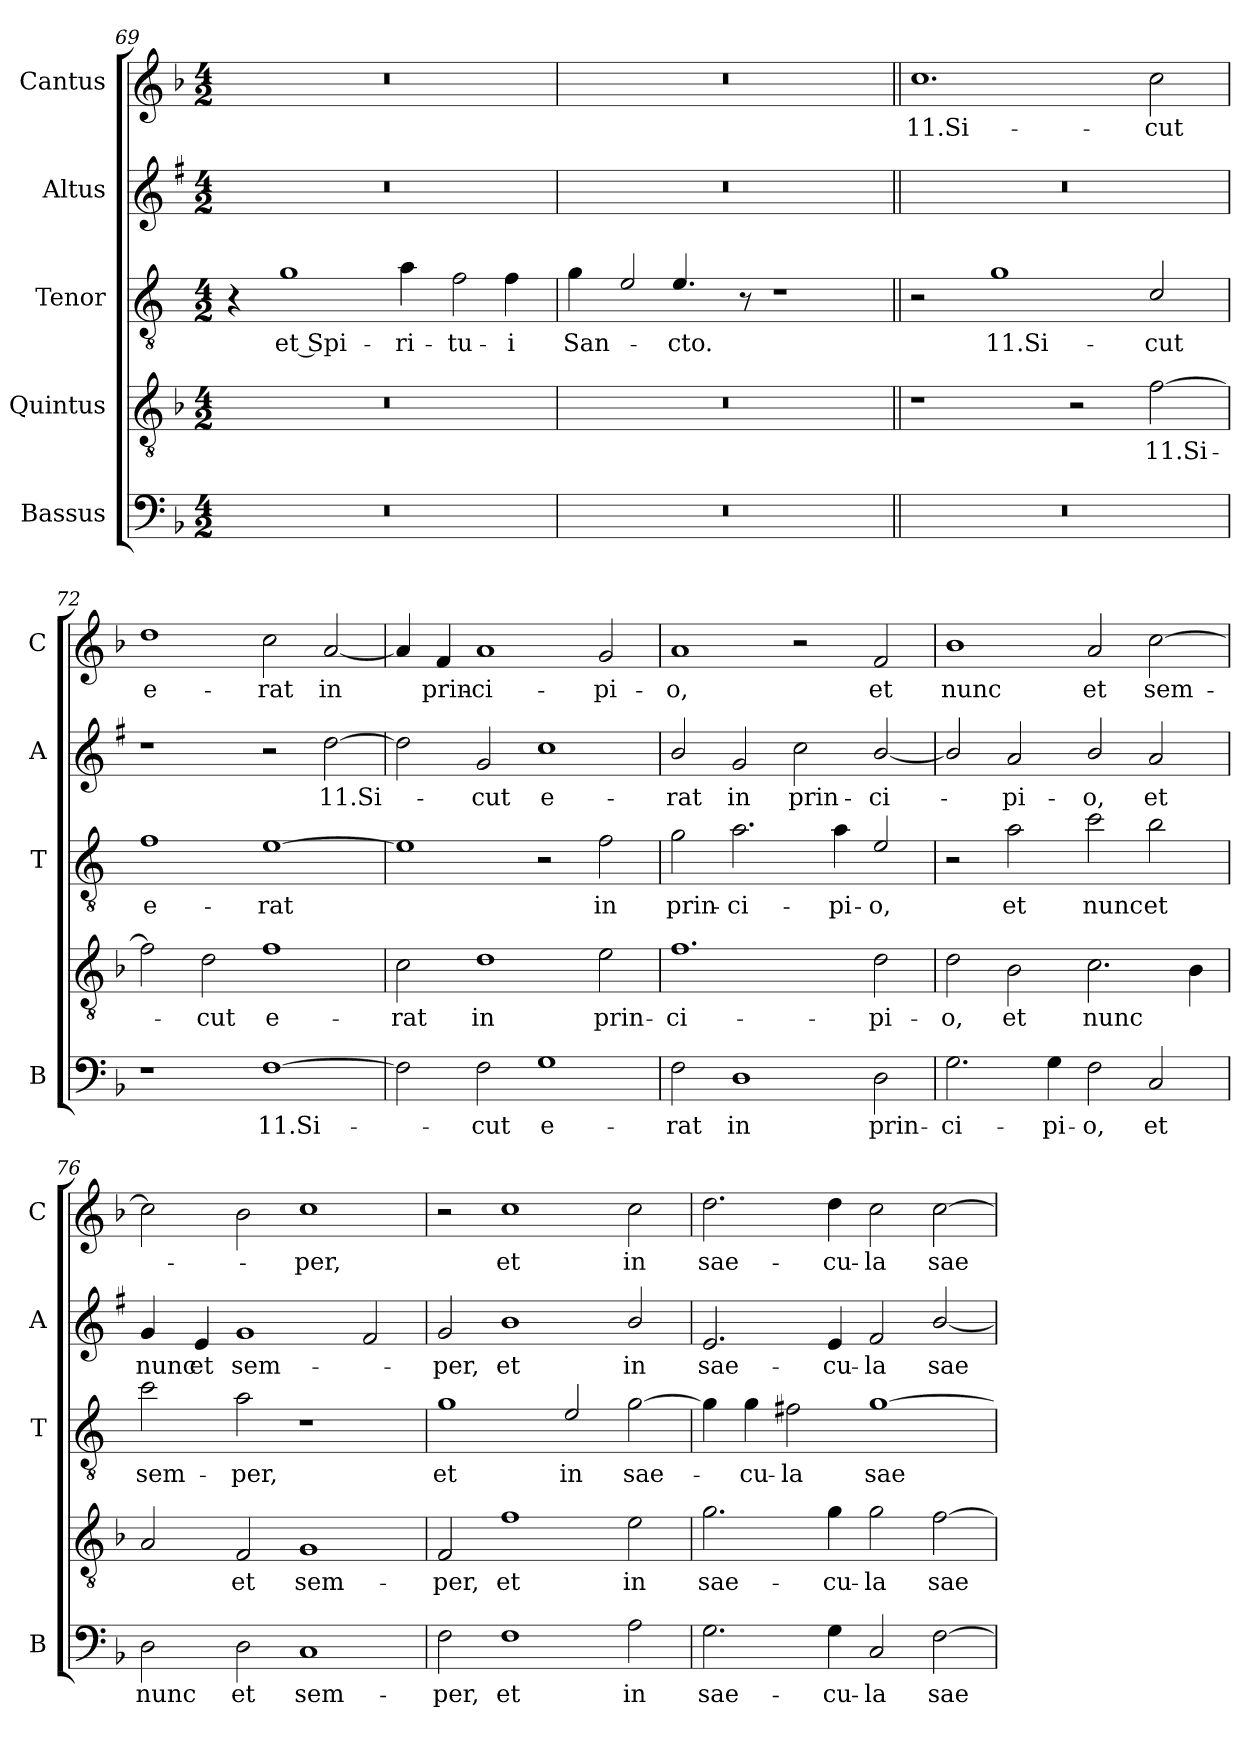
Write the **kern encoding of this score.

**kern	**text	**kern	**text	**kern	**text	**kern	**text	**kern	**text
*part5	*part5	*part4	*part4	*part3	*part3	*part2	*part2	*part1	*part1
*staff5	*staff5	*staff4	*staff4	*staff3	*staff3	*staff2	*staff2	*staff1	*staff1
*I"Bassus	*	*I"Quintus	*	*I"Tenor	*	*I"Altus	*	*I"Cantus	*
*I'B	*	*	*	*I'T	*	*I'A	*	*I'C	*
*clefF4	*	*clefGv2	*	*clefGv2	*	*clefG2	*	*clefG2	*
*	*	*	*	*ITrd4c7	*	*ITrd1c2	*	*	*
*k[b-]	*	*k[b-]	*	*k[b-]	*	*k[b-]	*	*k[b-]	*
*F:	*	*F:	*	*F:	*	*F:	*	*F:	*
*M4/2	*	*M4/2	*	*M4/2	*	*M4/2	*	*M4/2	*
=69	=69	=69	=69	=69	=69	=69	=69	=69	=69
0r	.	0r	.	4r	.	0r	.	0r	.
!	!	!	!	!	!LO:LY:b	!	!	!	!
.	.	.	.	1c	et Spi-	.	.	.	.
!	!	!	!	!	!LO:LY:b	!	!	!	!
.	.	.	.	4d\	-ri-	.	.	.	.
!	!	!	!	!LO:N:head=open	!LO:LY:b	!	!	!	!
.	.	.	.	4B-\	-tu-	.	.	.	.
!	!	!	!	!	!LO:LY:b	!	!	!	!
.	.	.	.	4B-\	-i	.	.	.	.
=70	=70	=70	=70	=70	=70	=70	=70	=70	=70
!	!	!	!	!	!LO:LY:b	!	!	!	!
0r	.	0r	.	4c\	San-	0r	.	0r	.
!	!	!	!	!LO:N:head=open	!	!	!	!	!
.	.	.	.	4A/	.	.	.	.	.
!	!	!	!	!	!LO:LY:b	!	!	!	!
.	.	.	.	4.A/	-cto.	.	.	.	.
.	.	.	.	8r	.	.	.	.	.
.	.	.	.	1r	.	.	.	.	.
!!LO:PB:g=z
=71||	=71||	=71||	=71||	=71||	=71||	=71||	=71||	=71||	=71||
!	!	!	!	!	!	!	!	!	!LO:LY:b
0r	.	1r	.	2r	.	0r	.	1.cc	11.Si-
!	!	!	!	!	!LO:LY:b	!	!	!	!
.	.	.	.	1c	11.Si-	.	.	.	.
.	.	2r	.	.	.	.	.	.	.
!	!	!	!LO:LY:b	!	!LO:LY:b	!	!	!	!LO:LY:b
.	.	[2f\	11.Si-	2F/	-cut	.	.	2cc\	-cut
=72	=72	=72	=72	=72	=72	=72	=72	=72	=72
!	!	!	!	!	!LO:LY:b	!	!	!	!LO:LY:b
1r	.	2f\]	.	1B-	e-	1r	.	1dd	e-
!	!	!	!LO:LY:b	!	!	!	!	!	!
.	.	2d\	-cut	.	.	.	.	.	.
!	!LO:LY:b	!	!LO:LY:b	!	!LO:LY:b	!	!	!	!LO:LY:b
[1F	11.Si-	1f	e-	[1A	-rat	2r	.	2cc\	-rat
!	!	!	!	!	!	!	!LO:LY:b	!	!LO:LY:b
.	.	.	.	.	.	[2cc\	11.Si-	[2a/	in
=73	=73	=73	=73	=73	=73	=73	=73	=73	=73
!	!	!	!LO:LY:b	!	!	!	!	!	!
2F\]	.	2c\	-rat	1A]	.	2cc\]	.	4a/]	.
!	!	!	!	!	!	!	!	!	!LO:LY:b
.	.	.	.	.	.	.	.	4f/	prin-
!	!LO:LY:b	!	!LO:LY:b	!	!	!	!LO:LY:b	!	!LO:LY:b
2F\	-cut	1d	in	.	.	2f/	-cut	1a	-ci-
!	!LO:LY:b	!	!	!	!	!	!LO:LY:b	!	!
1G	e-	.	.	2r	.	1b-	e-	.	.
!	!	!	!LO:LY:b	!	!LO:LY:b	!	!	!	!LO:LY:b
.	.	2e\	prin-	2B-\	in	.	.	2g/	-pi-
=74	=74	=74	=74	=74	=74	=74	=74	=74	=74
!	!LO:LY:b	!	!LO:LY:b	!	!LO:LY:b	!	!LO:LY:b	!	!LO:LY:b
2F\	-rat	1.f	-ci-	2c\	prin-	2a/	-rat	1a	-o,
!	!LO:LY:b	!	!	!	!LO:LY:b	!	!LO:LY:b	!	!
1D	in	.	.	2.d\	-ci-	2f/	in	.	.
!	!	!	!	!	!	!	!LO:LY:b	!	!
.	.	.	.	.	.	2b-\	prin-	2r	.
!	!	!	!	!	!LO:LY:b	!	!	!	!
.	.	.	.	4d\	-pi-	.	.	.	.
!	!LO:LY:b	!	!LO:LY:b	!	!LO:LY:b	!	!LO:LY:b	!	!LO:LY:b
2D\	prin-	2d\	-pi-	2A/	-o,	[2a/	-ci-	2f/	et
=75	=75	=75	=75	=75	=75	=75	=75	=75	=75
!	!LO:LY:b	!	!LO:LY:b	!	!	!	!	!	!LO:LY:b
2.G\	-ci-	2d\	-o,	2r	.	2a/]	.	1b-	nunc
!	!	!	!LO:LY:b	!	!LO:LY:b	!	!LO:LY:b	!	!
.	.	2B-\	et	2d\	et	2g/	-pi-	.	.
!	!LO:LY:b	!	!	!	!	!	!	!	!
4G\	-pi-	.	.	.	.	.	.	.	.
!	!LO:LY:b	!	!LO:LY:b	!	!LO:LY:b	!	!LO:LY:b	!	!LO:LY:b
2F\	-o,	2.c\	nunc	2f\	nunc	2a/	-o,	2a/	et
!	!LO:LY:b	!	!	!	!LO:LY:b	!	!LO:LY:b	!	!LO:LY:b
2C/	et	.	.	2e\	et	2g/	et	[2cc\	sem-
.	.	4B-\	.	.	.	.	.	.	.
!!LO:LB:g=z
=76	=76	=76	=76	=76	=76	=76	=76	=76	=76
!	!LO:LY:b	!	!	!	!LO:LY:b	!	!LO:LY:b	!	!
2D\	nunc	2A/	.	2f\	sem-	4f/	nunc	2cc\]	.
!	!	!	!	!	!	!	!LO:LY:b	!	!
.	.	.	.	.	.	4d/	et	.	.
!	!LO:LY:b	!	!LO:LY:b	!	!LO:LY:b	!	!LO:LY:b	!	!
2D\	et	2F/	et	2d\	-per,	1f	sem-	2b-\	.
!	!LO:LY:b	!	!LO:LY:b	!	!	!	!	!	!LO:LY:b
1C	sem-	1G	sem-	1r	.	.	.	1cc	-per,
.	.	.	.	.	.	2e/	.	.	.
=77	=77	=77	=77	=77	=77	=77	=77	=77	=77
!	!LO:LY:b	!	!LO:LY:b	!	!LO:LY:b	!	!LO:LY:b	!	!
2F\	-per,	2F/	-per,	1c	et	2f/	-per,	2r	.
!	!LO:LY:b	!	!LO:LY:b	!	!	!	!LO:LY:b	!	!LO:LY:b
1F	et	1f	et	.	.	1a	et	1cc	et
!	!	!	!	!	!LO:LY:b	!	!	!	!
.	.	.	.	2A/	in	.	.	.	.
!	!LO:LY:b	!	!LO:LY:b	!	!LO:LY:b	!	!LO:LY:b	!	!LO:LY:b
2A\	in	2e\	in	[2c\	sae-	2a/	in	2cc\	in
=78	=78	=78	=78	=78	=78	=78	=78	=78	=78
!	!LO:LY:b	!	!LO:LY:b	!	!	!	!LO:LY:b	!	!LO:LY:b
2.G\	sae-	2.g\	sae-	4c\]	.	2.d/	sae-	2.dd\	sae-
!	!	!	!	!	!LO:LY:b	!	!	!	!
.	.	.	.	4c\	-cu-	.	.	.	.
!	!	!	!	!	!LO:LY:b	!	!	!	!
.	.	.	.	2Bn\	-la	.	.	.	.
!	!LO:LY:b	!	!LO:LY:b	!	!	!	!LO:LY:b	!	!LO:LY:b
4G\	-cu-	4g\	-cu-	.	.	4d/	-cu-	4dd\	-cu-
!	!LO:LY:b	!	!LO:LY:b	!	!LO:LY:b	!	!LO:LY:b	!	!LO:LY:b
2C/	-la	2g\	-la	[1c	sae-	2e/	-la	2cc\	-la
!	!LO:LY:b	!	!LO:LY:b	!	!	!	!LO:LY:b	!	!LO:LY:b
[2F\	sae-	[2f\	sae-	.	.	[2a/	sae-	[2cc\	sae-
=	=	=	=	=	=	=	=	=	=
*-	*-	*-	*-	*-	*-	*-	*-	*-	*-
